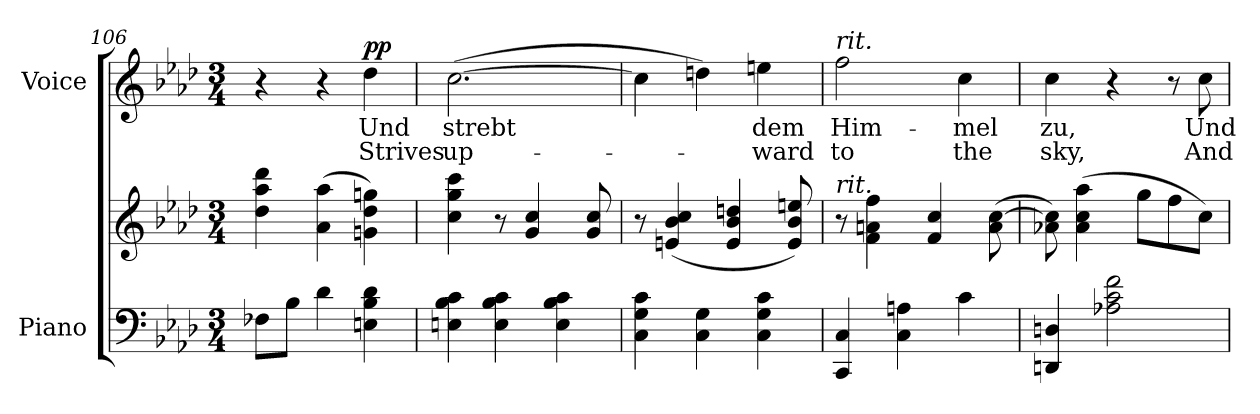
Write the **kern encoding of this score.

**kern	**kern	**kern	**text	**text	**dynam
*part2	*part2	*part1	*part1	*part1	*part1
*staff3	*staff2	*staff1	*staff1	*staff1	*staff1
*I"Piano	*	*I"Voice	*	*	*
*I'Pno	*	*	*	*	*
*clefF4	*clefG2	*clefG2	*	*	*
*k[b-e-a-d-]	*k[b-e-a-d-]	*k[b-e-a-d-]	*	*	*
*M3/4	*M3/4	*M3/4	*	*	*
=106	=106	=106	=106	=106	=106
8F-X\L	4dd-\ 4aa-\ 4ddd-\	4r	.	.	.
8B-\J	.	.	.	.	.
4d-\	(4a-\ 4aa-\	4r	.	.	.
!	!	!	!	!	!LO:DY:a
4En\ 4B-\ 4d-\	4gn\ 4dd-\ 4ggn\)	4dd-\	Und	Strives	pp
=107	=107	=107	=107	=107	=107
4En\ 4B-\ 4c\	4cc\ 4gg\ 4ccc\	([2.cc\	strebt	up-	.
4E\ 4B-\ 4c\	8r	.	.	.	.
.	4g/ 4cc/	.	.	.	.
4E\ 4B-\ 4c\	.	.	.	.	.
.	8g/ 8cc/	.	.	.	.
=108	=108	=108	=108	=108	=108
4C\ 4G\ 4c\	8r	4cc\]	.	.	.
.	(>4en/ 4b-/ 4cc/	.	.	.	.
4C\ 4G\	.	4ddn\)	.	.	.
.	4e/ 4b-/ 4ddn/	.	.	.	.
4C\ 4G\ 4c\	.	4een\	dem	-ward	.
.	8e/ 8b-/ 8een/)	.	.	.	.
=109	=109	=109	=109	=109	=109
!	!	!LO:TX:i:t=rit.	!	!	!
!	!LO:TX:i:t=rit.	!	!	!	!
4CC/ 4C/	8r	2ff\	-Him-	to	.
.	4f\ 4an\ 4ff\	.	.	.	.
4C\ 4An\	.	.	.	.	.
.	4f/ 4cc/	.	.	.	.
4c\	.	4cc\	-mel	the	.
.	(8a\ [8cc\	.	.	.	.
=110	=110	=110	=110	=110	=110
4DDn/ 4Dn/	8a-X\ 8cc\])	4cc\	zu,	sky,	.
.	(4a-\ 4cc\ 4aa-\	.	.	.	.
2A-X\ 2c\ 2f\	.	4r	.	.	.
.	8gg\L	.	.	.	.
.	8ff\	8r	.	.	.
.	8cc\J)	8cc\	Und	And	.
=	=	=	=	=	=
*-	*-	*-	*-	*-	*-
